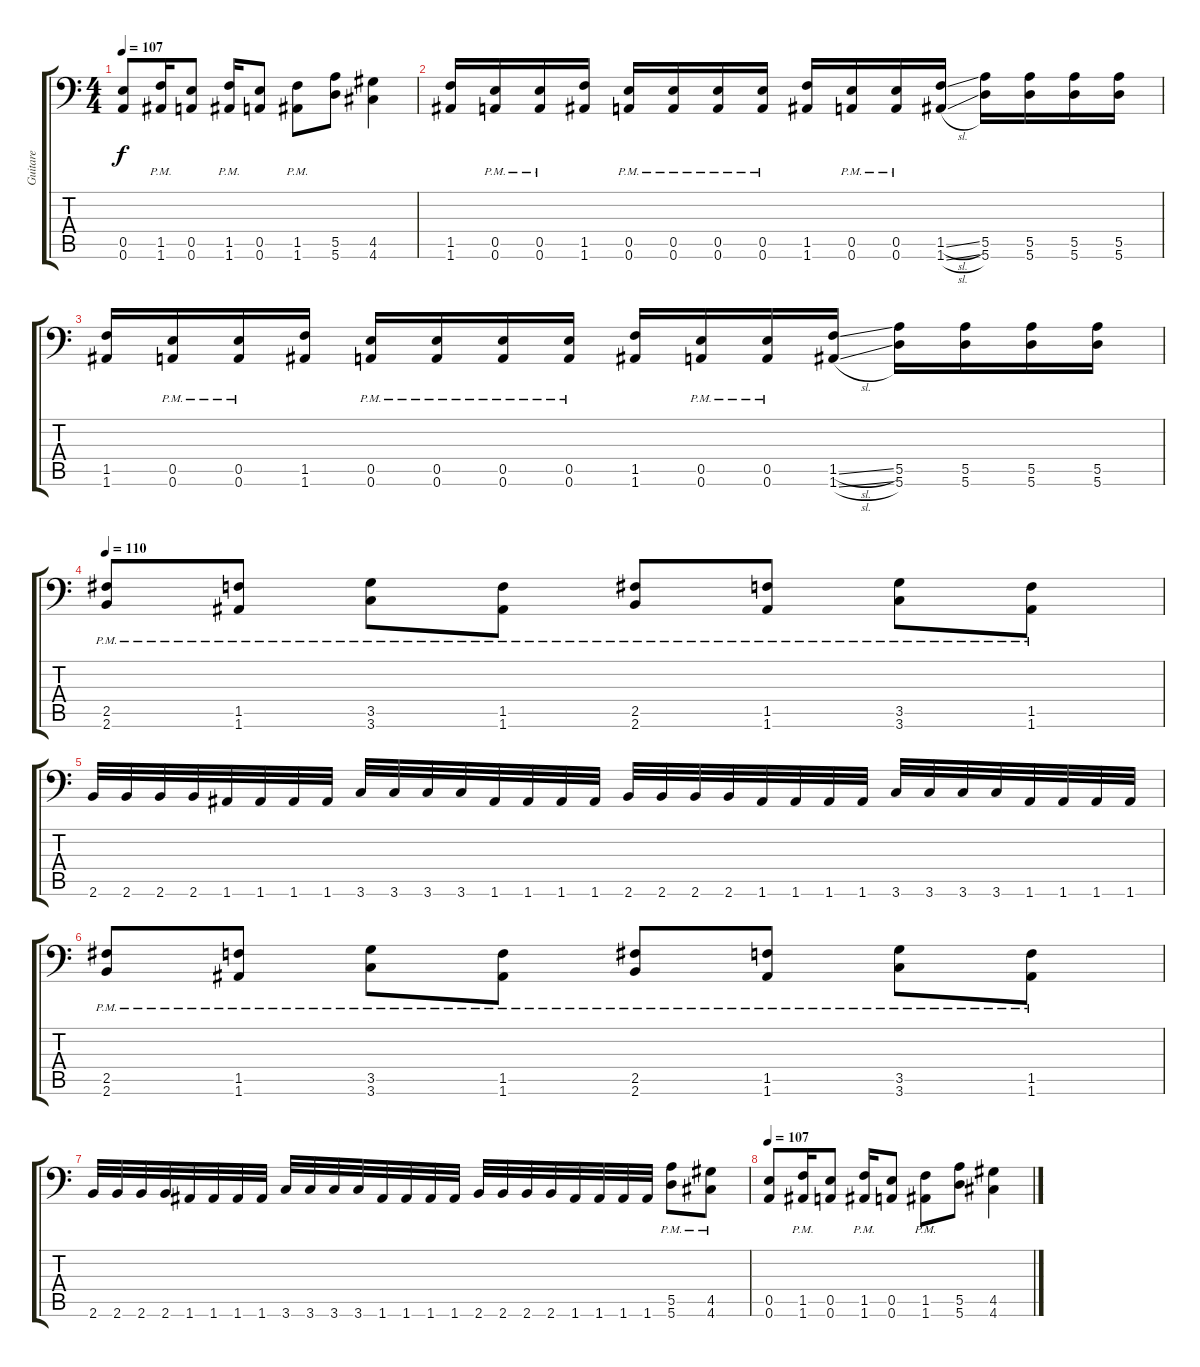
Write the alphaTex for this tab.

\track ("Guitare" "Guitare") {instrument distortionguitar}
\staff {score tabs}
\tuning (B3 Gb3 D3 A2 E2 A1) {hide}
\ts (4 4)
\tempo 107
\clef f4
\ks c
(0.5 0.6).8{dy f} (1.5{pm} 1.6{pm}).16 (0.5 0.6).8 (1.5{pm} 1.6{pm}).16 (0.5 0.6).8 (1.5{pm} 1.6{pm}).8 (5.5 5.6).8 (4.5 4.6).4 |
(1.5 1.6).16 (0.5{pm} 0.6{pm}).16 (0.5{pm} 0.6{pm}).16 (1.5 1.6).16 (0.5{pm} 0.6{pm}).16 (0.5{pm} 0.6{pm}).16 (0.5{pm} 0.6{pm}).16 (0.5{pm} 0.6{pm}).16 (1.5 1.6).16 (0.5{pm} 0.6{pm}).16 (0.5{pm} 0.6{pm}).16 (1.5{sl} 1.6{sl}).16 (5.5 5.6).16 (5.5 5.6).16 (5.5 5.6).16 (5.5 5.6).16 |
(1.5 1.6).16 (0.5{pm} 0.6{pm}).16 (0.5{pm} 0.6{pm}).16 (1.5 1.6).16 (0.5{pm} 0.6{pm}).16 (0.5{pm} 0.6{pm}).16 (0.5{pm} 0.6{pm}).16 (0.5{pm} 0.6{pm}).16 (1.5 1.6).16 (0.5{pm} 0.6{pm}).16 (0.5{pm} 0.6{pm}).16 (1.5{sl} 1.6{sl}).16 (5.5 5.6).16 (5.5 5.6).16 (5.5 5.6).16 (5.5 5.6).16 |
\tempo 110
(2.5{pm} 2.6{pm}).8 (1.5{pm} 1.6{pm}).8 (3.5{pm} 3.6{pm}).8 (1.5{pm} 1.6{pm}).8 (2.5{pm} 2.6{pm}).8 (1.5{pm} 1.6{pm}).8 (3.5{pm} 3.6{pm}).8 (1.5{pm} 1.6{pm}).8 |
2.6.32 2.6.32 2.6.32 2.6.32 1.6.32 1.6.32 1.6.32 1.6.32 3.6.32 3.6.32 3.6.32 3.6.32 1.6.32 1.6.32 1.6.32 1.6.32 2.6.32 2.6.32 2.6.32 2.6.32 1.6.32 1.6.32 1.6.32 1.6.32 3.6.32 3.6.32 3.6.32 3.6.32 1.6.32 1.6.32 1.6.32 1.6.32 |
(2.5{pm} 2.6{pm}).8 (1.5{pm} 1.6{pm}).8 (3.5{pm} 3.6{pm}).8 (1.5{pm} 1.6{pm}).8 (2.5{pm} 2.6{pm}).8 (1.5{pm} 1.6{pm}).8 (3.5{pm} 3.6{pm}).8 (1.5{pm} 1.6{pm}).8 |
2.6.32 2.6.32 2.6.32 2.6.32 1.6.32 1.6.32 1.6.32 1.6.32 3.6.32 3.6.32 3.6.32 3.6.32 1.6.32 1.6.32 1.6.32 1.6.32 2.6.32 2.6.32 2.6.32 2.6.32 1.6.32 1.6.32 1.6.32 1.6.32 (5.5{pm} 5.6{pm}).8 (4.5{pm} 4.6{pm}).8 |
\tempo 107
(0.5 0.6).8 (1.5{pm} 1.6{pm}).16 (0.5 0.6).8 (1.5{pm} 1.6{pm}).16 (0.5 0.6).8 (1.5{pm} 1.6{pm}).8 (5.5 5.6).8 (4.5 4.6).4
